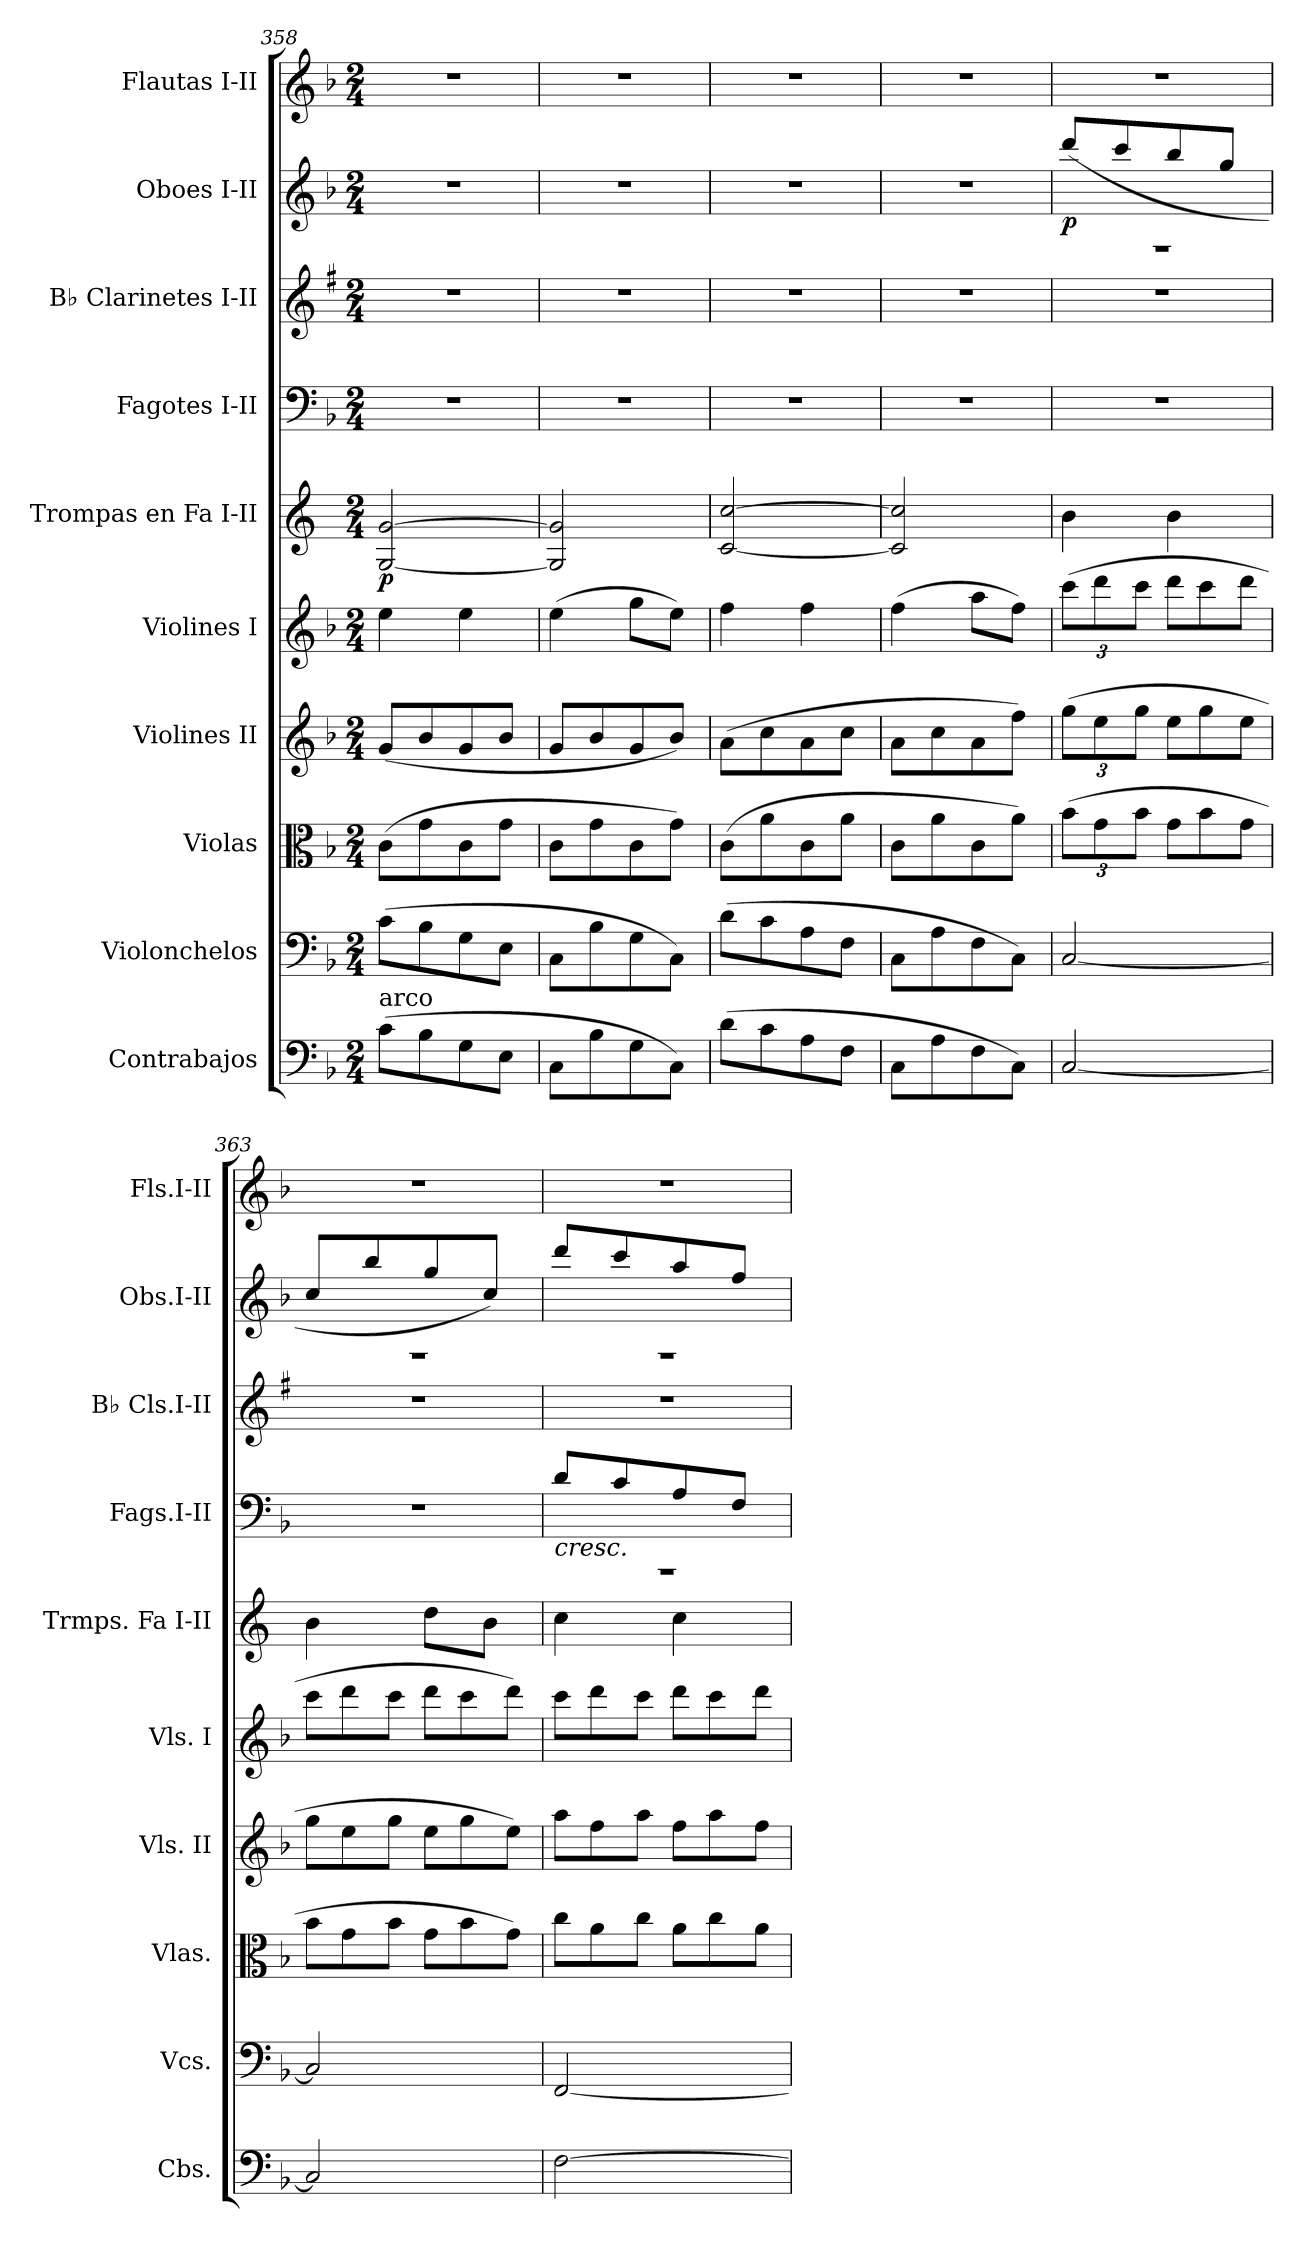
**kern	**dynam	**kern	**kern	**kern	**kern	**kern	**dynam	**kern	**kern	**kern	**dynam	**kern
*part10	*part10	*part9	*part8	*part7	*part6	*part5	*part5	*part4	*part3	*part2	*part2	*part1
*staff10	*staff10	*staff9	*staff8	*staff7	*staff6	*staff5	*staff5	*staff4	*staff3	*staff2	*staff2	*staff1
*I"Contrabajos	*	*I"Violonchelos	*I"Violas	*I"Violines II	*I"Violines I	*I"Trompas en Fa I-II	*	*I"Fagotes I-II	*I"B♭ Clarinetes I-II	*I"Oboes I-II	*	*I"Flautas I-II
*I'Cbs.	*	*I'Vcs.	*I'Vlas.	*I'Vls. II	*I'Vls. I	*I'Trmps. Fa I-II	*	*I'Fags.I-II	*I'B♭ Cls.I-II	*I'Obs.I-II	*	*I'Fls.I-II
*clefF4	*	*clefF4	*clefC3	*clefG2	*clefG2	*clefG2	*	*clefF4	*clefG2	*clefG2	*	*clefG2
*ITrd7c12	*	*	*	*	*	*ITrd4c7	*	*	*ITrd1c2	*	*	*
*k[b-]	*	*k[b-]	*k[b-]	*k[b-]	*k[b-]	*k[b-]	*	*k[b-]	*k[b-]	*k[b-]	*	*k[b-]
*M2/4	*	*M2/4	*M2/4	*M2/4	*M2/4	*M2/4	*	*M2/4	*M2/4	*M2/4	*	*M2/4
=358	=358	=358	=358	=358	=358	=358	=358	=358	=358	=358	=358	=358
!LO:TX:a:t=arco	!	!	!	!	!	!	!	!	!	!	!	!
!	!LO:DY:b	!	!	!	!	!	!LO:DY:b	!	!	!	!	!
(8C\L	other-dynamics	(8c\L	(8c\L	(8g/L	4ee\	[2C/ [2c/	p	2r	2r	2r	.	2r
8BB-\	.	8B-\	8g\	8b-/	.	.	.	.	.	.	.	.
8GG\	.	8G\	8c\	8g/	4ee\	.	.	.	.	.	.	.
8EE\J	.	8E\J	8g\J	8b-/J	.	.	.	.	.	.	.	.
=359	=359	=359	=359	=359	=359	=359	=359	=359	=359	=359	=359	=359
8CC\L	.	8C\L	8c\L	8g/L	(4ee\	2C/] 2c/]	.	2r	2r	2r	.	2r
8BB-\	.	8B-\	8g\	8b-/	.	.	.	.	.	.	.	.
8GG\	.	8G\	8c\	8g/	8gg\L	.	.	.	.	.	.	.
8CC\J)	.	8C\J)	8g\J)	8b-/J)	8ee\J)	.	.	.	.	.	.	.
!!LO:PB:g=z
=360	=360	=360	=360	=360	=360	=360	=360	=360	=360	=360	=360	=360
(8D\L	.	(8d\L	(8c\L	(8a\L	4ff\	[2F/ [2f/	.	2r	2r	2r	.	2r
8C\	.	8c\	8a\	8cc\	.	.	.	.	.	.	.	.
8AA\	.	8A\	8c\	8a\	4ff\	.	.	.	.	.	.	.
8FF\J	.	8F\J	8a\J	8cc\J	.	.	.	.	.	.	.	.
=361	=361	=361	=361	=361	=361	=361	=361	=361	=361	=361	=361	=361
8CC\L	.	8C\L	8c\L	8a\L	(4ff\	2F/] 2f/]	.	2r	2r	2r	.	2r
8AA\	.	8A\	8a\	8cc\	.	.	.	.	.	.	.	.
8FF\	.	8F\	8c\	8a\	8aa\L	.	.	.	.	.	.	.
8CC\J)	.	8C\J)	8a\J)	8ff\J)	8ff\J)	.	.	.	.	.	.	.
=362	=362	=362	=362	=362	=362	=362	=362	=362	=362	=362	=362	=362
*	*	*	*Xbrackettup	*Xbrackettup	*Xbrackettup	*	*	*	*	*	*	*
*	*	*	*	*	*	*	*	*	*	*^	*	*
!	!	!	!	!	!	!	!	!	!	!	!	!LO:DY:b	!
[2CC/	.	[2C/	(12b-\L	(12gg\L	(12ccc\L	4e\	.	2r	2r	2rF	(8ddd/L	p	2r
.	.	.	12g\	12ee\	12ddd\	.	.	.	.	.	.	.	.
.	.	.	.	.	.	.	.	.	.	.	8ccc/	.	.
.	.	.	12b-\J	12gg\J	12ccc\J	.	.	.	.	.	.	.	.
*	*	*	*Xtuplet	*Xtuplet	*Xtuplet	*	*	*	*	*	*	*	*
.	.	.	12g\L	12ee\L	12ddd\L	4e\	.	.	.	.	8bb-/	.	.
.	.	.	12b-\	12gg\	12ccc\	.	.	.	.	.	.	.	.
.	.	.	.	.	.	.	.	.	.	.	8gg/J	.	.
.	.	.	12g\J	12ee\J	12ddd\J	.	.	.	.	.	.	.	.
=363	=363	=363	=363	=363	=363	=363	=363	=363	=363	=363	=363	=363	=363
2CC/]	.	2C/]	12b-\L	12gg\L	12ccc\L	4e\	.	2r	2r	2rF	8cc/L	.	2r
.	.	.	12g\	12ee\	12ddd\	.	.	.	.	.	.	.	.
.	.	.	.	.	.	.	.	.	.	.	8bb-/	.	.
.	.	.	12b-\J	12gg\J	12ccc\J	.	.	.	.	.	.	.	.
.	.	.	12g\L	12ee\L	12ddd\L	8g\L	.	.	.	.	8gg/	.	.
.	.	.	12b-\	12gg\	12ccc\	.	.	.	.	.	.	.	.
.	.	.	.	.	.	8e\J	.	.	.	.	8cc/J)	.	.
.	.	.	12g\J)	12ee\J)	12ddd\J)	.	.	.	.	.	.	.	.
=364	=364	=364	=364	=364	=364	=364	=364	=364	=364	=364	=364	=364	=364
*	*	*	*	*	*	*	*	*^	*	*	*	*	*
!	!	!	!	!	!	!	!	!LO:TX:b:i:t=cresc.	!	!	!	!	!	!
[2FF\	.	[2FF/	12cc\L	12aa\L	12ccc\L	4f\	.	2rAAA	8d/L	2r	2rF	8ddd/L	.	2r
.	.	.	12a\	12ff\	12ddd\	.	.	.	.	.	.	.	.	.
.	.	.	.	.	.	.	.	.	8c/	.	.	8ccc/	.	.
.	.	.	12cc\J	12aa\J	12ccc\J	.	.	.	.	.	.	.	.	.
.	.	.	12a\L	12ff\L	12ddd\L	4f\	.	.	8A/	.	.	8aa/	.	.
.	.	.	12cc\	12aa\	12ccc\	.	.	.	.	.	.	.	.	.
.	.	.	.	.	.	.	.	.	8F/J	.	.	8ff/J	.	.
.	.	.	12a\J	12ff\J	12ddd\J	.	.	.	.	.	.	.	.	.
*	*	*	*	*	*	*	*	*v	*v	*	*v	*v	*	*
=	=	=	=	=	=	=	=	=	=	=	=	=
*-	*-	*-	*-	*-	*-	*-	*-	*-	*-	*-	*-	*-
